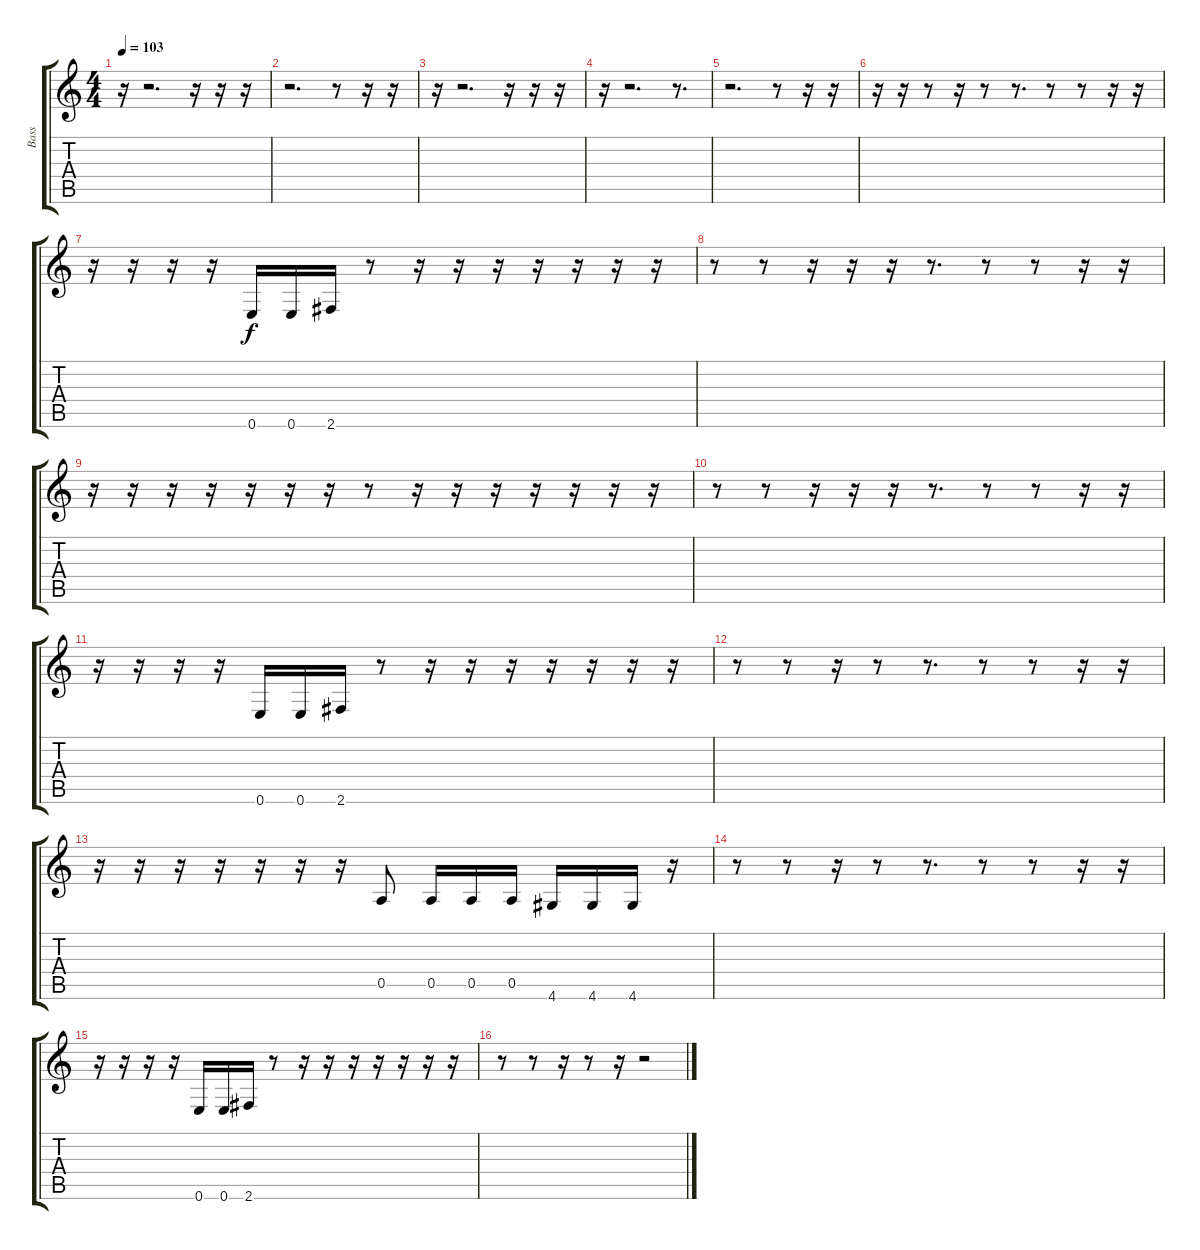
\track ("Bass" "Bass") {instrument slapbass1}
\staff {score tabs}
\tuning (E4 B3 G3 D3 A2 E2) {hide}
\ts (4 4)
\tempo 103
\clef g2
\ks c
r.16{dy f} r.2{d} r.16 r.16 r.16 |
r.2{d} r.8 r.16 r.16 |
r.16 r.2{d} r.16 r.16 r.16 |
r.16 r.2{d} r.8{d} |
r.2{d} r.8 r.16 r.16 |
r.16 r.16 r.8 r.16 r.8 r.8{d} r.8 r.8 r.16 r.16 |
r.16 r.16 r.16 r.16 0.6.16 0.6.16 2.6.16 r.8 r.16 r.16 r.16 r.16 r.16 r.16 r.16 |
r.8 r.8 r.16 r.16 r.16 r.8{d} r.8 r.8 r.16 r.16 |
r.16 r.16 r.16 r.16 r.16 r.16 r.16 r.8 r.16 r.16 r.16 r.16 r.16 r.16 r.16 |
r.8 r.8 r.16 r.16 r.16 r.8{d} r.8 r.8 r.16 r.16 |
r.16 r.16 r.16 r.16 0.6.16 0.6.16 2.6.16 r.8 r.16 r.16 r.16 r.16 r.16 r.16 r.16 |
r.8 r.8 r.16 r.8 r.8{d} r.8 r.8 r.16 r.16 |
r.16 r.16 r.16 r.16 r.16 r.16 r.16 0.5.8 0.5.16 0.5.16 0.5.16 4.6.16 4.6.16 4.6.16 r.16 |
r.8 r.8 r.16 r.8 r.8{d} r.8 r.8 r.16 r.16 |
r.16 r.16 r.16 r.16 0.6.16 0.6.16 2.6.16 r.8 r.16 r.16 r.16 r.16 r.16 r.16 r.16 |
r.8 r.8 r.16 r.8 r.16 r.2
